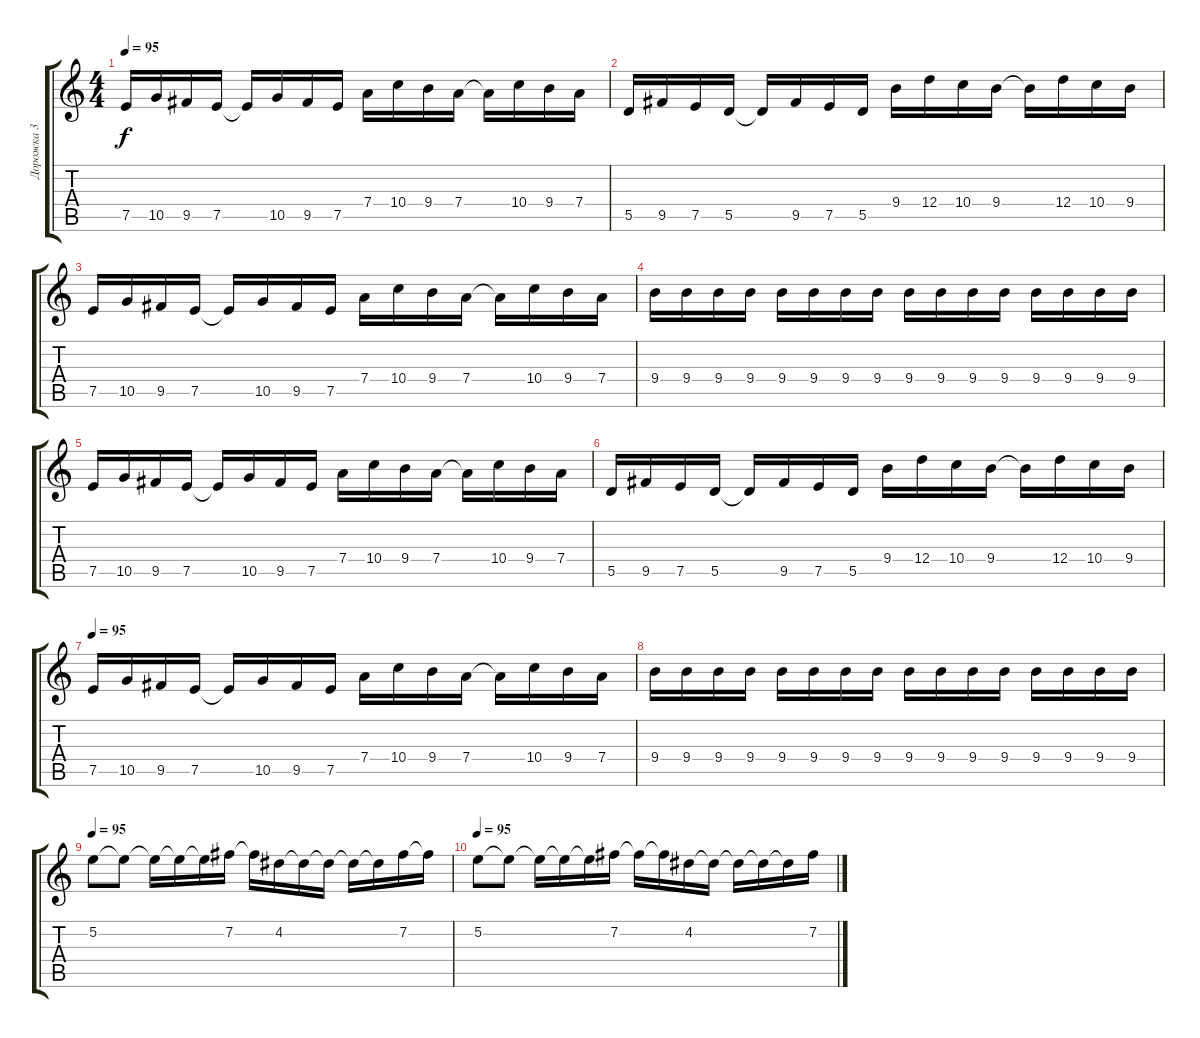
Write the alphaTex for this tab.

\track ("Дорожка 3" "Дорожка 3") {instrument distortionguitar}
\staff {score tabs}
\tuning (E4 B3 G3 D3 A2 E2) {hide}
\ts (4 4)
\tempo 95
\clef g2
\ks c
7.5.16{dy f} 10.5.16 9.5.16 7.5.16 7.5{t}.16 10.5.16 9.5.16 7.5.16 7.4.16 10.4.16 9.4.16 7.4.16 7.4{t}.16 10.4.16 9.4.16 7.4.16 |
5.5.16 9.5.16 7.5.16 5.5.16 5.5{t}.16 9.5.16 7.5.16 5.5.16 9.4.16 12.4.16 10.4.16 9.4.16 9.4{t}.16 12.4.16 10.4.16 9.4.16 |
7.5.16 10.5.16 9.5.16 7.5.16 7.5{t}.16 10.5.16 9.5.16 7.5.16 7.4.16 10.4.16 9.4.16 7.4.16 7.4{t}.16 10.4.16 9.4.16 7.4.16 |
9.4.16 9.4.16 9.4.16 9.4.16 9.4.16 9.4.16 9.4.16 9.4.16 9.4.16 9.4.16 9.4.16 9.4.16 9.4.16 9.4.16 9.4.16 9.4.16 |
7.5.16 10.5.16 9.5.16 7.5.16 7.5{t}.16 10.5.16 9.5.16 7.5.16 7.4.16 10.4.16 9.4.16 7.4.16 7.4{t}.16 10.4.16 9.4.16 7.4.16 |
5.5.16 9.5.16 7.5.16 5.5.16 5.5{t}.16 9.5.16 7.5.16 5.5.16 9.4.16 12.4.16 10.4.16 9.4.16 9.4{t}.16 12.4.16 10.4.16 9.4.16 |
\tempo 95
7.5.16 10.5.16 9.5.16 7.5.16 7.5{t}.16 10.5.16 9.5.16 7.5.16 7.4.16 10.4.16 9.4.16 7.4.16 7.4{t}.16 10.4.16 9.4.16 7.4.16 |
9.4.16 9.4.16 9.4.16 9.4.16 9.4.16 9.4.16 9.4.16 9.4.16 9.4.16 9.4.16 9.4.16 9.4.16 9.4.16 9.4.16 9.4.16 9.4.16 |
\tempo 95
5.2.8 5.2{t}.8 5.2{t}.16 5.2{t}.16 5.2{t}.16 7.2.16 7.2{t}.16 4.2.16 4.2{t}.16 4.2{t}.16 4.2{t}.16 4.2{t}.16 7.2.16 7.2{t}.16 |
\tempo 95
5.2.8 5.2{t}.8 5.2{t}.16 5.2{t}.16 5.2{t}.16 7.2.16 7.2{t}.16 7.2{t}.16 4.2.16 4.2{t}.16 4.2{t}.16 4.2{t}.16 4.2{t}.16 7.2.16
